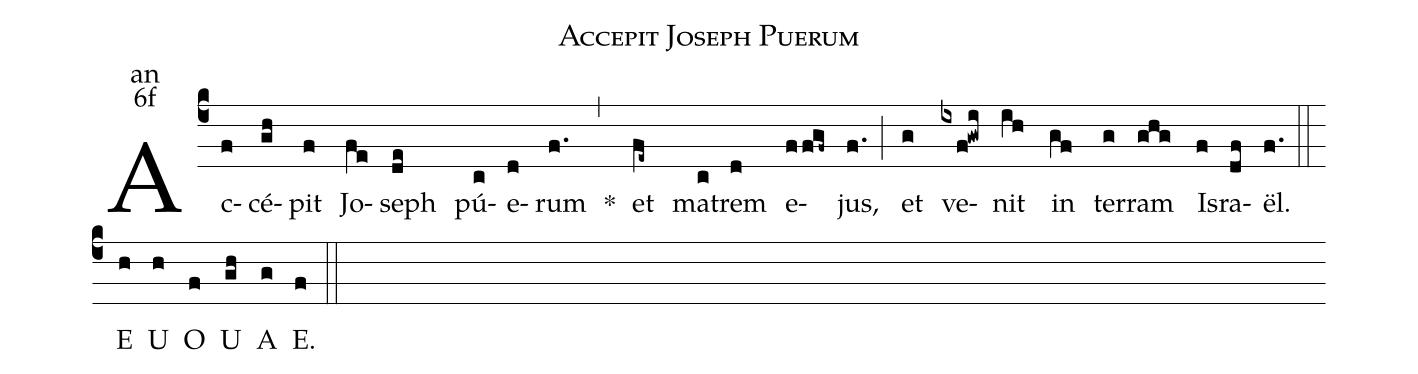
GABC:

name:Accepit Joseph Puerum;
office-part:an;
mode:6f;
%%
(c4) Ac(f)cé(gh)pit(f) Jo(fe)seph(de) pú(c)e(d)rum(f.) <sp>*</sp>(,) et(fe~) ma(c)trem(d) e(ffgf~)jus,(f.) (;)
et(g) ve(ixf!gwi)nit(ih) in(gf) ter(g)ram(ghg) Is(f)ra(df)ël.(f.) (::)
<eu>  E(h) U(h) O(f) U(gh) A(g) E.(f) </eu> (::)
